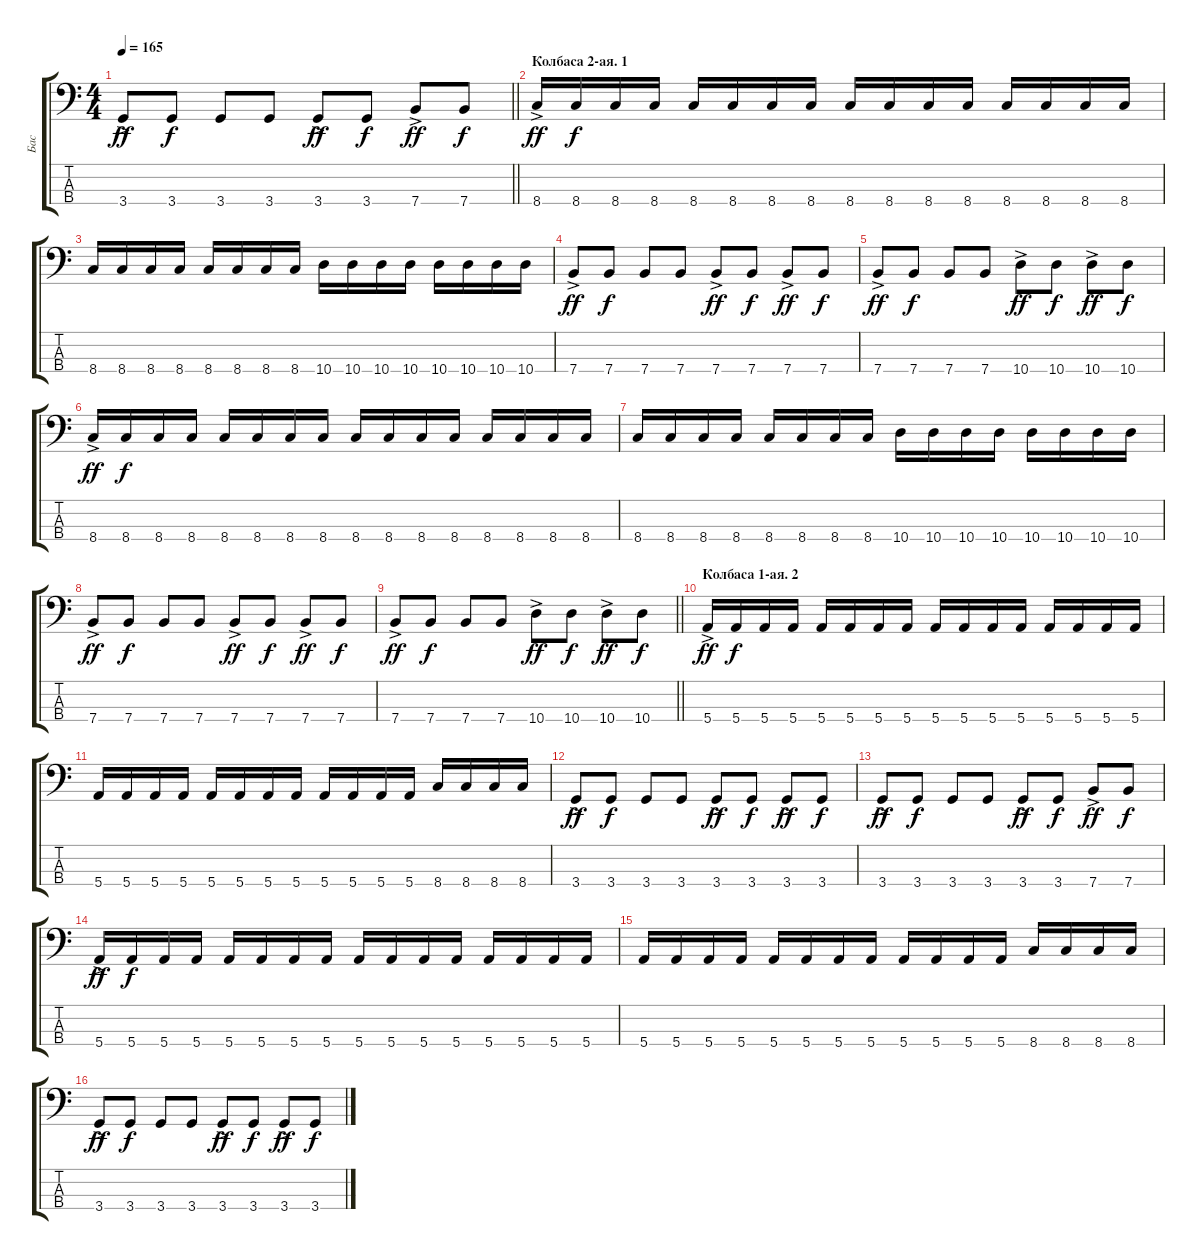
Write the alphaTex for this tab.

\track ("Бас" "Бас") {instrument electricbasspick}
\staff {score tabs}
\tuning (G2 D2 A1 E1) {hide}
\ts (4 4)
\tempo 165
\clef f4
\barLineRight lightlight
\ks c
3.4{ac}.8{dy ff} 3.4.8{dy f} 3.4.8 3.4.8 3.4{ac}.8{dy ff} 3.4.8{dy f} 7.4{ac}.8{dy ff} 7.4.8{dy f} |
\section ("" "Колбаса 2-ая. 1")
8.4{ac}.16{dy ff} 8.4.16{dy f} 8.4.16 8.4.16 8.4.16 8.4.16 8.4.16 8.4.16 8.4.16 8.4.16 8.4.16 8.4.16 8.4.16 8.4.16 8.4.16 8.4.16 |
8.4.16 8.4.16 8.4.16 8.4.16 8.4.16 8.4.16 8.4.16 8.4.16 10.4.16 10.4.16 10.4.16 10.4.16 10.4.16 10.4.16 10.4.16 10.4.16 |
7.4{ac}.8{dy ff} 7.4.8{dy f} 7.4.8 7.4.8 7.4{ac}.8{dy ff} 7.4.8{dy f} 7.4{ac}.8{dy ff} 7.4.8{dy f} |
7.4{ac}.8{dy ff} 7.4.8{dy f} 7.4.8 7.4.8 10.4{ac}.8{dy ff} 10.4.8{dy f} 10.4{ac}.8{dy ff} 10.4.8{dy f} |
8.4{ac}.16{dy ff} 8.4.16{dy f} 8.4.16 8.4.16 8.4.16 8.4.16 8.4.16 8.4.16 8.4.16 8.4.16 8.4.16 8.4.16 8.4.16 8.4.16 8.4.16 8.4.16 |
8.4.16 8.4.16 8.4.16 8.4.16 8.4.16 8.4.16 8.4.16 8.4.16 10.4.16 10.4.16 10.4.16 10.4.16 10.4.16 10.4.16 10.4.16 10.4.16 |
7.4{ac}.8{dy ff} 7.4.8{dy f} 7.4.8 7.4.8 7.4{ac}.8{dy ff} 7.4.8{dy f} 7.4{ac}.8{dy ff} 7.4.8{dy f} |
\barLineRight lightlight
7.4{ac}.8{dy ff} 7.4.8{dy f} 7.4.8 7.4.8 10.4{ac}.8{dy ff} 10.4.8{dy f} 10.4{ac}.8{dy ff} 10.4.8{dy f} |
\section ("" "Колбаса 1-ая. 2")
5.4{ac}.16{dy ff} 5.4.16{dy f} 5.4.16 5.4.16 5.4.16 5.4.16 5.4.16 5.4.16 5.4.16 5.4.16 5.4.16 5.4.16 5.4.16 5.4.16 5.4.16 5.4.16 |
5.4.16 5.4.16 5.4.16 5.4.16 5.4.16 5.4.16 5.4.16 5.4.16 5.4.16 5.4.16 5.4.16 5.4.16 8.4.16 8.4.16 8.4.16 8.4.16 |
3.4{ac}.8{dy ff} 3.4.8{dy f} 3.4.8 3.4.8 3.4{ac}.8{dy ff} 3.4.8{dy f} 3.4{ac}.8{dy ff} 3.4.8{dy f} |
3.4{ac}.8{dy ff} 3.4.8{dy f} 3.4.8 3.4.8 3.4{ac}.8{dy ff} 3.4.8{dy f} 7.4{ac}.8{dy ff} 7.4.8{dy f} |
5.4{ac}.16{dy ff} 5.4.16{dy f} 5.4.16 5.4.16 5.4.16 5.4.16 5.4.16 5.4.16 5.4.16 5.4.16 5.4.16 5.4.16 5.4.16 5.4.16 5.4.16 5.4.16 |
5.4.16 5.4.16 5.4.16 5.4.16 5.4.16 5.4.16 5.4.16 5.4.16 5.4.16 5.4.16 5.4.16 5.4.16 8.4.16 8.4.16 8.4.16 8.4.16 |
3.4{ac}.8{dy ff} 3.4.8{dy f} 3.4.8 3.4.8 3.4{ac}.8{dy ff} 3.4.8{dy f} 3.4{ac}.8{dy ff} 3.4.8{dy f}
